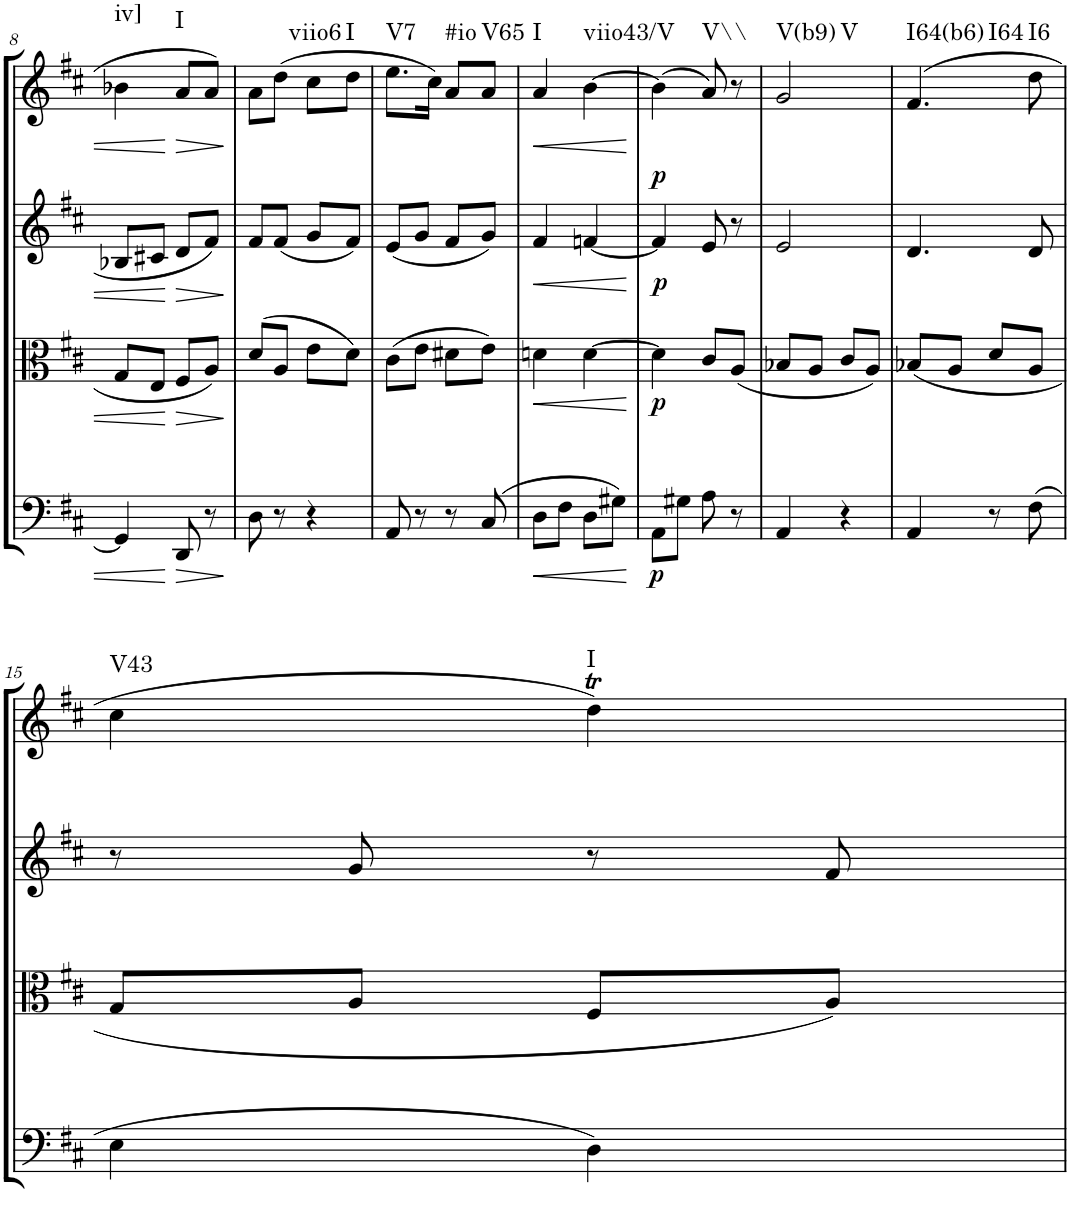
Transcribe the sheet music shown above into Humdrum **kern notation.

**kern	**dynam	**kern	**dynam	**kern	**dynam	**kern	**dynam	**harte
*part4	*part4	*part3	*part3	*part2	*part2	*part1	*part1	*part1
*staff4	*staff4	*staff3	*staff3	*staff2	*staff2	*staff1	*staff1	*
*I"Cello	*	*I"Viola	*	*I"2nd Violin	*	*I"1st Violin	*	*
*	*	*I'Vla	*	*I'Vln	*	*I'Vln	*	*
!!LO:PB:g=z
*clefF4	*	*clefC3	*	*clefG2	*	*clefG2	*	*
*k[f#c#]	*	*k[f#c#]	*	*k[f#c#]	*	*k[f#c#]	*	*
*M2/4	*	*M2/4	*	*M2/4	*	*M2/4	*	*
=8	=8	=8	=8	=8	=8	=8	=8	=8
!	!	!	!	!	!	!	!	!LO:H:kt=iv]
4GG/]	.	8G/L	.	8B-X/L	.	4b-X\	.	N
.	.	8E/J	.	8c#X/J	.	.	.	.
!	!LO:HP:b	!	!LO:HP:b	!	!LO:HP:b	!	!LO:HP:b	!LO:H:kt=I
8DD/	>	8F#/L	>	8d/L	>	8a/L	>	N
8r	.	8A/J	.	8f#/J	.	8a/J	.	.
.	]	.	]	.	]	.	]	.
=9	=9	=9	=9	=9	=9	=9	=9	=9
8D\	.	(8d/L	.	8f#/L	.	8a\L	.	.
8r	.	8A/J	.	(8f#/J	.	(8dd\J	.	.
!	!	!	!	!	!	!	!	!LO:H:kt=viio6
4r	.	8e\L	.	8g/L	.	8cc#\L	.	N
!	!	!	!	!	!	!	!	!LO:H:kt=I
.	.	8d\J)	.	8f#/J)	.	8dd\J	.	N
=10	=10	=10	=10	=10	=10	=10	=10	=10
!	!	!	!	!	!	!	!	!LO:H:kt=V7
8AA/	.	(8c#\L	.	(8e/L	.	8.ee\L	.	N
8r	.	8e\J	.	8g/J	.	.	.	.
.	.	.	.	.	.	16cc#\Jk)	.	.
!	!	!	!	!	!	!	!	!LO:H:kt=#io
8r	.	8d#X\L	.	8f#/L	.	8a/L	.	N
!	!	!	!	!	!	!	!	!LO:H:kt=V65
(8C#/	.	8e\J)	.	8g/J)	.	8a/J	.	N
=11	=11	=11	=11	=11	=11	=11	=11	=11
!	!LO:HP:b	!	!LO:HP:b	!	!LO:HP:b	!	!LO:HP:b	!LO:H:kt=I
8D\L	<	4dn\	<	4f#/	<	4a/	<	N
8F#\J	.	.	.	.	.	.	.	.
!	!	!	!	!	!	!	!	!LO:H:kt=viio43/V
8D\L	.	[4d\	.	[4fn/	.	[4b\	.	N
8G#X\J)	.	.	.	.	.	.	.	.
.	[	.	[	.	[	.	[	.
=12	=12	=12	=12	=12	=12	=12	=12	=12
!	!LO:DY:b	!	!LO:DY:b	!	!LO:DY:b	!	!	!
!	!	!	!	!	!LO:DY:n=1:a	!	!	!
8AA\L	p	4d\]	p	4f/]	p p	(4b\]	.	.
8G#X\J	.	.	.	.	.	.	.	.
!	!	!	!	!	!	!	!	!LO:H:kt=V\\
8A\	.	8c#/L	.	8e/	.	8a/)	.	N
8r	.	(8A/J	.	8r	.	8r	.	.
=13	=13	=13	=13	=13	=13	=13	=13	=13
!	!	!	!	!	!	!	!	!LO:H:n=1:kt=V(b9)
!	!	!	!	!	!	!	!	!LO:H:n=2:kt=V
4AA/	.	8B-X/L	.	2e/	.	2g/	.	N N
.	.	8A/J	.	.	.	.	.	.
4r	.	8c#/L	.	.	.	.	.	.
.	.	8A/J)	.	.	.	.	.	.
=14	=14	=14	=14	=14	=14	=14	=14	=14
!	!	!	!	!	!	!	!	!LO:H:n=1:kt=I64(b6)
!	!	!	!	!	!	!	!	!LO:H:n=2:kt=I64
4AA/	.	(8B-X/L	.	4.d/	.	(4.f#/	.	N N
.	.	8A/J	.	.	.	.	.	.
8r	.	8d/L	.	.	.	.	.	.
!	!	!	!	!	!	!	!	!LO:H:kt=I6
(8F#\	.	8A/J	.	8d/	.	8dd\	.	N
!!LO:LB:g=z
=15	=15	=15	=15	=15	=15	=15	=15	=15
!	!	!	!	!	!	!	!	!LO:H:kt=V43
4E\	.	8G/L	.	8r	.	4cc#\	.	N
.	.	8A/J	.	8g/	.	.	.	.
!	!	!	!	!	!	!	!	!LO:H:kt=I
4D\)	.	8F#/L	.	8r	.	4ddT\)	.	N
.	.	8A/J)	.	8f#/	.	.	.	.
=	=	=	=	=	=	=	=	=
*-	*-	*-	*-	*-	*-	*-	*-	*-
